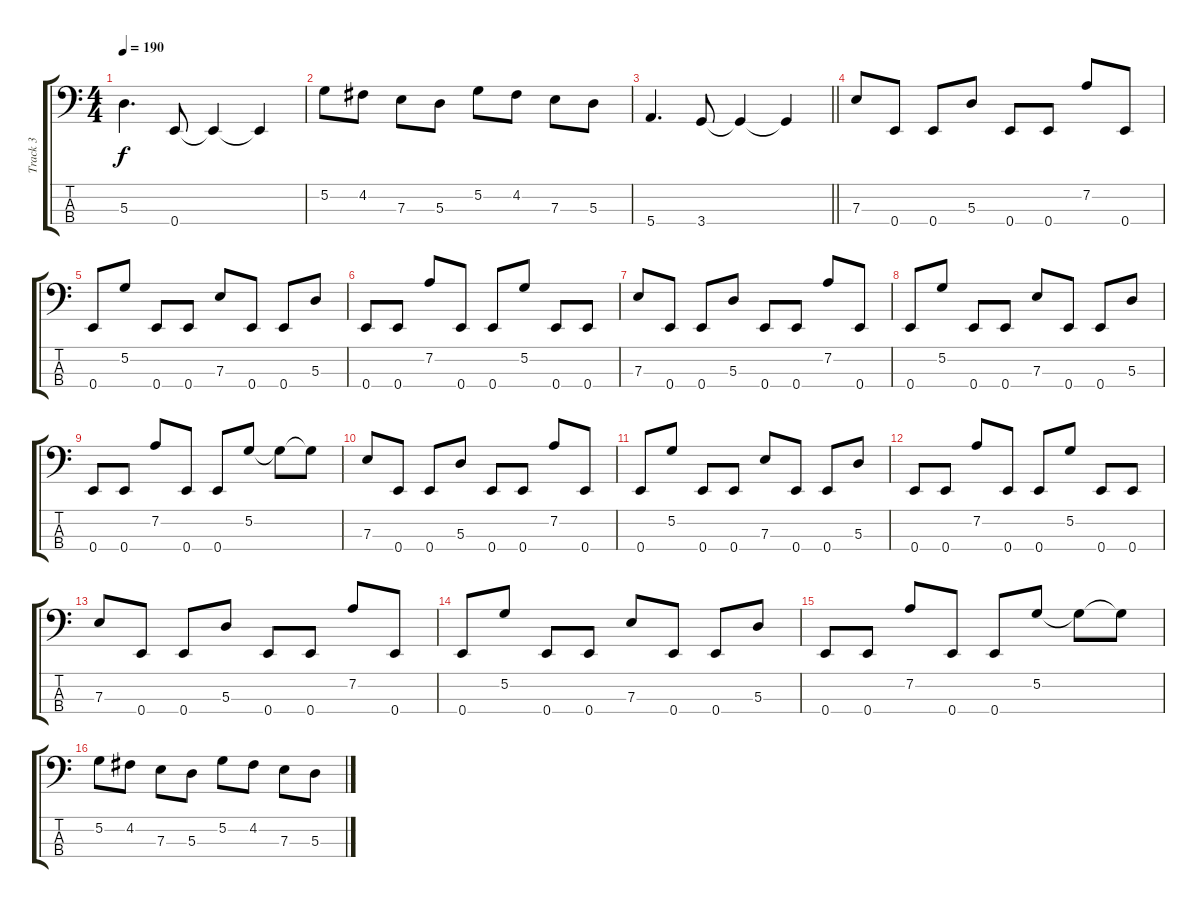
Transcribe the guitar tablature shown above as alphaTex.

\track ("Track 3" "Track 3") {instrument electricbassfinger}
\staff {score tabs}
\tuning (G2 D2 A1 E1) {hide}
\ts (4 4)
\tempo 190
\clef f4
\ks c
5.3.4{d dy f} 0.4.8 0.4{t}.4 0.4{t}.4 |
5.2.8 4.2.8 7.3.8 5.3.8 5.2.8 4.2.8 7.3.8 5.3.8 |
\barLineRight lightlight
5.4.4{d} 3.4.8 3.4{t}.4 3.4{t}.4 |
7.3.8 0.4.8 0.4.8 5.3.8 0.4.8 0.4.8 7.2.8 0.4.8 |
0.4.8 5.2.8 0.4.8 0.4.8 7.3.8 0.4.8 0.4.8 5.3.8 |
0.4.8 0.4.8 7.2.8 0.4.8 0.4.8 5.2.8 0.4.8 0.4.8 |
7.3.8 0.4.8 0.4.8 5.3.8 0.4.8 0.4.8 7.2.8 0.4.8 |
0.4.8 5.2.8 0.4.8 0.4.8 7.3.8 0.4.8 0.4.8 5.3.8 |
0.4.8 0.4.8 7.2.8 0.4.8 0.4.8 5.2.8 5.2{t}.8 5.2{t}.8 |
7.3.8 0.4.8 0.4.8 5.3.8 0.4.8 0.4.8 7.2.8 0.4.8 |
0.4.8 5.2.8 0.4.8 0.4.8 7.3.8 0.4.8 0.4.8 5.3.8 |
0.4.8 0.4.8 7.2.8 0.4.8 0.4.8 5.2.8 0.4.8 0.4.8 |
7.3.8 0.4.8 0.4.8 5.3.8 0.4.8 0.4.8 7.2.8 0.4.8 |
0.4.8 5.2.8 0.4.8 0.4.8 7.3.8 0.4.8 0.4.8 5.3.8 |
0.4.8 0.4.8 7.2.8 0.4.8 0.4.8 5.2.8 5.2{t}.8 5.2{t}.8 |
5.2.8 4.2.8 7.3.8 5.3.8 5.2.8 4.2.8 7.3.8 5.3.8
